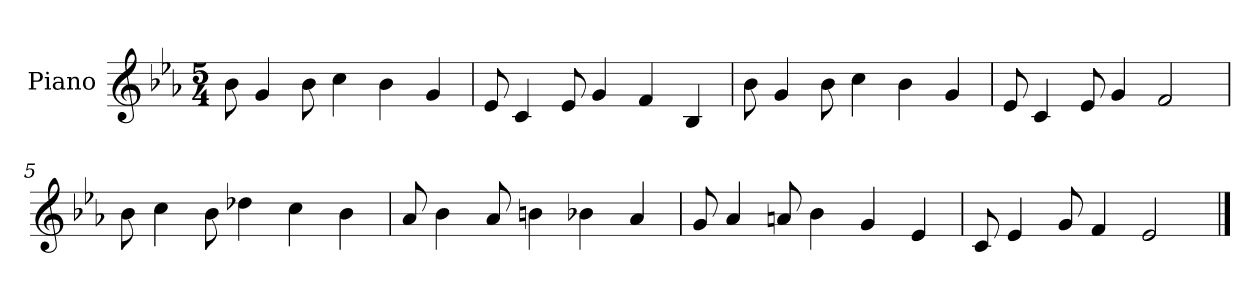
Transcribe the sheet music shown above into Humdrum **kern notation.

**kern
*part1
*staff1
*I"Piano
*I'Pno.
*clefG2
*k[b-e-a-]
*M5/4
*MM120
=1
8b-\
4g/
8b-\
4cc\
4b-\
4g/
=2
8e-/
4c/
8e-/
4g/
4f/
4B-/
=3
8b-\
4g/
8b-\
4cc\
4b-\
4g/
=4
8e-/
4c/
8e-/
4g/
2f/
=5
8b-\
4cc\
8b-\
4dd-X\
4cc\
4b-\
=6
8a-/
4b-\
8a-/
4bn\
4b-X\
4a-/
!!LO:LB:g=z
=7
8g/
4a-/
8an/
4b-\
4g/
4e-/
=8
8c/
4e-/
8g/
4f/
2e-/
==
*-
